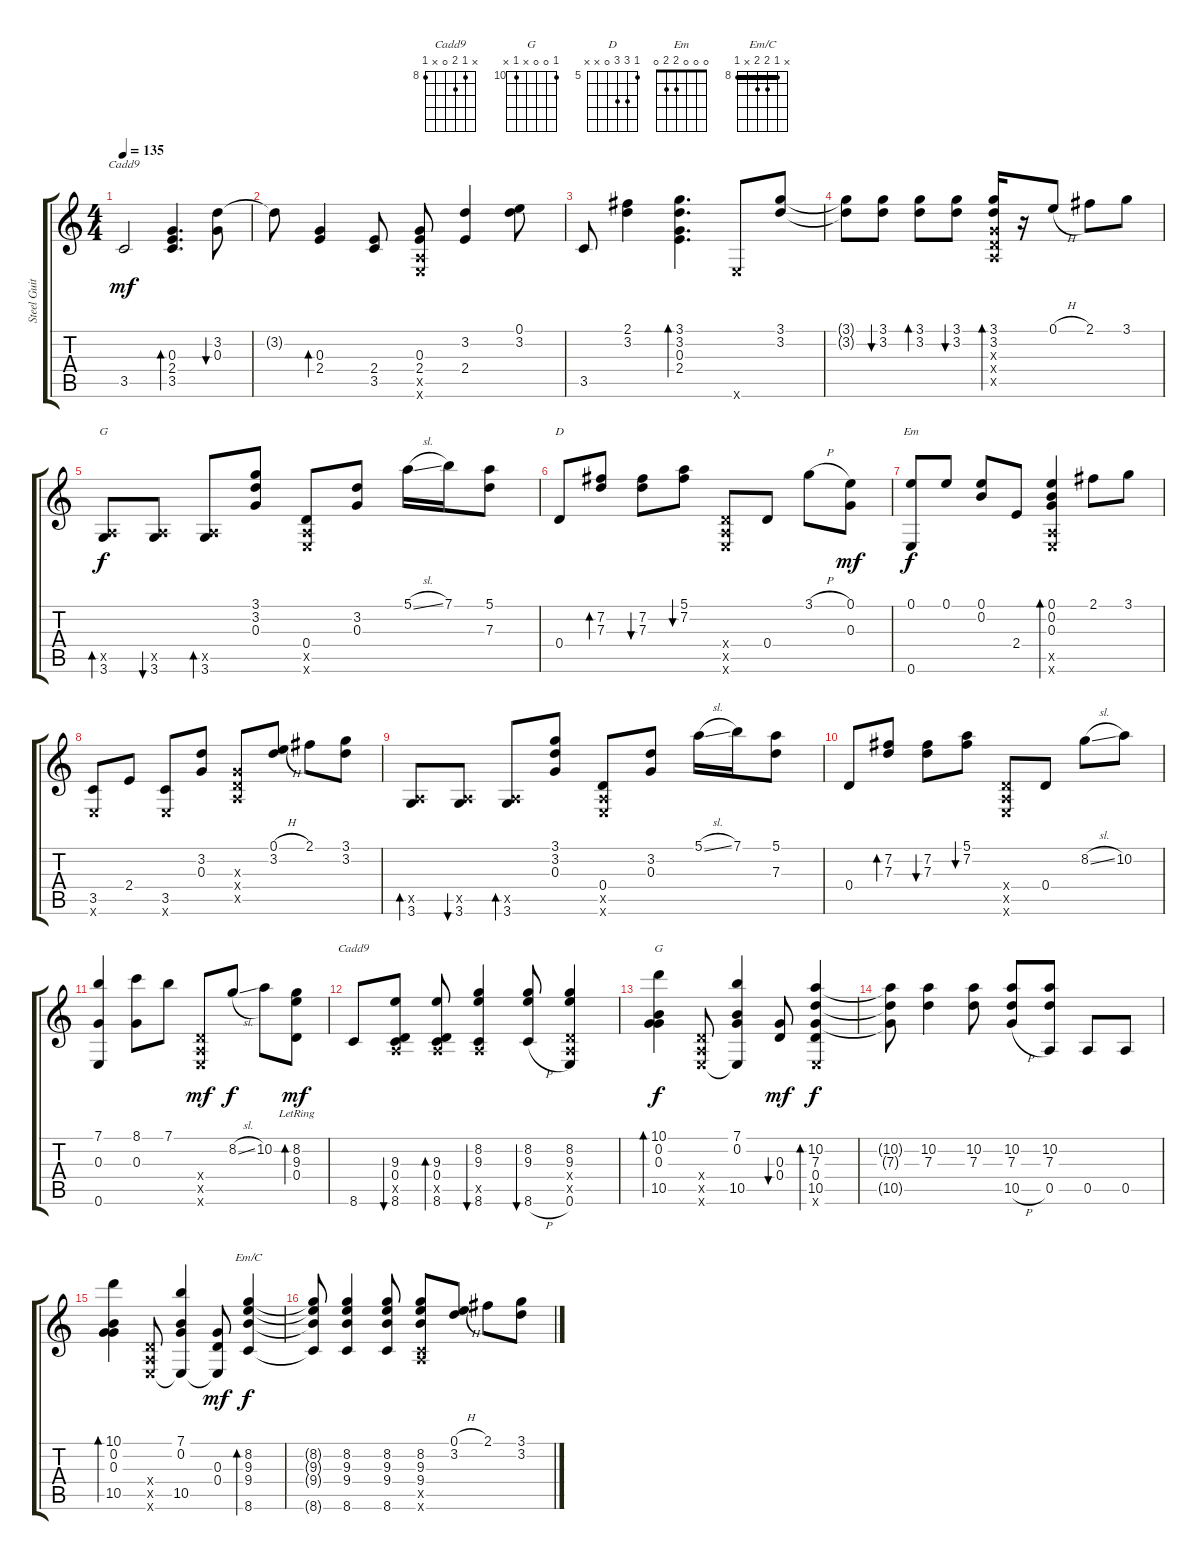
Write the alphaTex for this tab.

\track ("Steel Guitar" "Steel Guit") {instrument acousticguitarsteel}
\staff {score tabs}
\tuning (E4 B3 G3 D3 A2 E2) {hide}
\chord ("Cadd9" 0 3 0 2 3 x)
\chord ("G" 3 3 0 0 2 3) {barre 3}
\chord ("D" 5 7 7 0 x x) {firstfret 5}
\chord ("Em" 0 0 0 2 2 0)
\chord ("Cadd9" x 8 9 0 x 8) {firstfret 8}
\chord ("G" 10 0 0 x 10 x) {firstfret 10}
\chord ("Em/C" x 8 9 9 x 8) {firstfret 8 barre 8}
\ts (4 4)
\tempo 135
\clef g2
\ks c
3.5.2{ch "Cadd9" dy mf} (0.3 2.4 3.5).4{d bd 30} (3.2 0.3).8{bu 30} |
3.2{t}.8 (0.3 2.4).4{bd 30} (2.4 3.5).8 (0.3 2.4 0.5{x} 0.6{x}).8 (3.2 2.4).4 (0.1 3.2).8 |
3.5.8 (2.1 3.2).4 (3.1 3.2 0.3 2.4).4{d bd 240} 0.6{x}.8 (3.1 3.2).8 |
(3.1{t} 3.2{t}).8 (3.1 3.2).8{bu 30} (3.1 3.2).8{bd 30} (3.1 3.2).8{bu 30} (3.1 3.2 0.3{x} 0.4{x} 0.5{x}).16{bd 30} r.16 0.1{h}.8 2.1.8 3.1.8 |
(0.5{x} 3.6).8{bd 30 ch "G" dy f} (0.5{x} 3.6).8{bu 30} (0.5{x} 3.6).8{bd 30} (3.1 3.2 0.3).8 (0.4 0.5{x} 0.6{x}).8 (3.2 0.3).8 5.1{sl}.16 7.1.16 (5.1 7.3).8 |
0.4.8{ch "D"} (7.2 7.3).8{bd 30} (7.2 7.3).8{bu 30} (5.1 7.2).8{bu 30} (0.4{x} 0.5{x} 0.6{x}).8 0.4.8 3.1{h}.8 (0.1 0.3).8{dy mf} |
(0.1 0.6).8{ch "Em" dy f} 0.1.8 (0.1 0.2).8 2.4.8 (0.1 0.2 0.3 0.5{x} 0.6{x}).4{bd 30} 2.1.8 3.1.8 |
(3.5 0.6{x}).8 2.4.8 (3.5 0.6{x}).8 (3.2 0.3).8 (0.3{x} 0.4{x} 0.5{x}).8 (0.1{h} 3.2).8 2.1.8 (3.1 3.2).8 |
(0.5{x} 3.6).8{bd 30} (0.5{x} 3.6).8{bu 30} (0.5{x} 3.6).8{bd 30} (3.1 3.2 0.3).8 (0.4 0.5{x} 0.6{x}).8 (3.2 0.3).8 5.1{sl}.16 7.1.16 (5.1 7.3).8 |
0.4.8 (7.2 7.3).8{bd 30} (7.2 7.3).8{bu 30} (5.1 7.2).8{bu 30} (0.4{x} 0.5{x} 0.6{x}).8 0.4.8 8.2{sl}.8 10.2.8 |
(7.1 0.3 0.6).4 (8.1 0.3).8 7.1.8 (0.4{x} 0.5{x} 0.6{x}).8{dy mf} 8.2{sl}.8{dy f} 10.2.8 (8.2{lr} 9.3{lr} 0.4).8{bd 30 dy mf} |
8.6.8{ch "Cadd9"} (9.3 0.4 0.5{x} 8.6).8{bu 30} (9.3 0.4 0.5{x} 8.6).8{bd 30} (8.2 9.3 0.5{x} 8.6).4{bu 30} (8.2 9.3 8.6{h}).8{bu 30} (8.2 9.3 0.4{x} 0.5{x} 0.6).4 |
(10.1 0.2 0.3 10.5).4{bd 120 ch "G" dy f} (0.4{x} 0.5{x} 0.6{x}).8 (7.1 0.2 10.5 0.6{t}).4 (0.3 0.4).8{bu 60 dy mf} (10.2 7.3 0.4 10.5 0.6{x}).4{bd 120 dy f} |
(10.2{t} 7.3{t} 10.5{t}).8 (10.2 7.3).4 (10.2 7.3).8 (10.2 7.3 10.5{h}).8 (10.2 7.3 0.5).8 0.5.8 0.5.8 |
(10.1 0.2 0.3 10.5).4{bd 120} (0.4{x} 0.5{x} 0.6{x}).8 (7.1 0.2 10.5 0.6{t}).4 (0.3 0.4 0.6{t}).8{dy mf} (8.2 9.3 9.4 8.6).4{bd 120 ch "Em/C" dy f} |
(8.2{t} 9.3{t} 9.4{t} 8.6{t}).8 (8.2 9.3 9.4 8.6).4 (8.2 9.3 9.4 8.6).8 (8.2 9.3 9.4 0.5{x} 8.6{x}).8 (0.1{h} 3.2).8 2.1.8 (3.1 3.2).8
